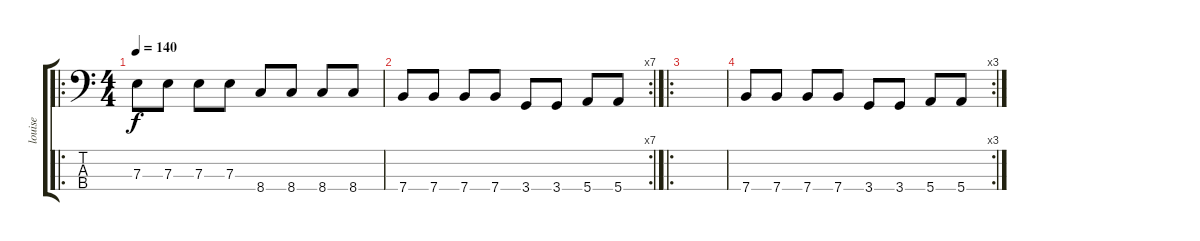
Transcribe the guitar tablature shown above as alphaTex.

\track ("louise" "louise") {instrument electricbassfinger}
\staff {score tabs}
\tuning (G2 D2 A1 E1) {hide}
\ro
\ts (4 4)
\tempo 140
\clef f4
\ks c
7.3.8{dy f} 7.3.8 7.3.8 7.3.8 8.4.8 8.4.8 8.4.8 8.4.8 |
\rc 7
7.4.8 7.4.8 7.4.8 7.4.8 3.4.8 3.4.8 5.4.8 5.4.8 |
\ro
|
\rc 3
7.4.8 7.4.8 7.4.8 7.4.8 3.4.8 3.4.8 5.4.8 5.4.8
